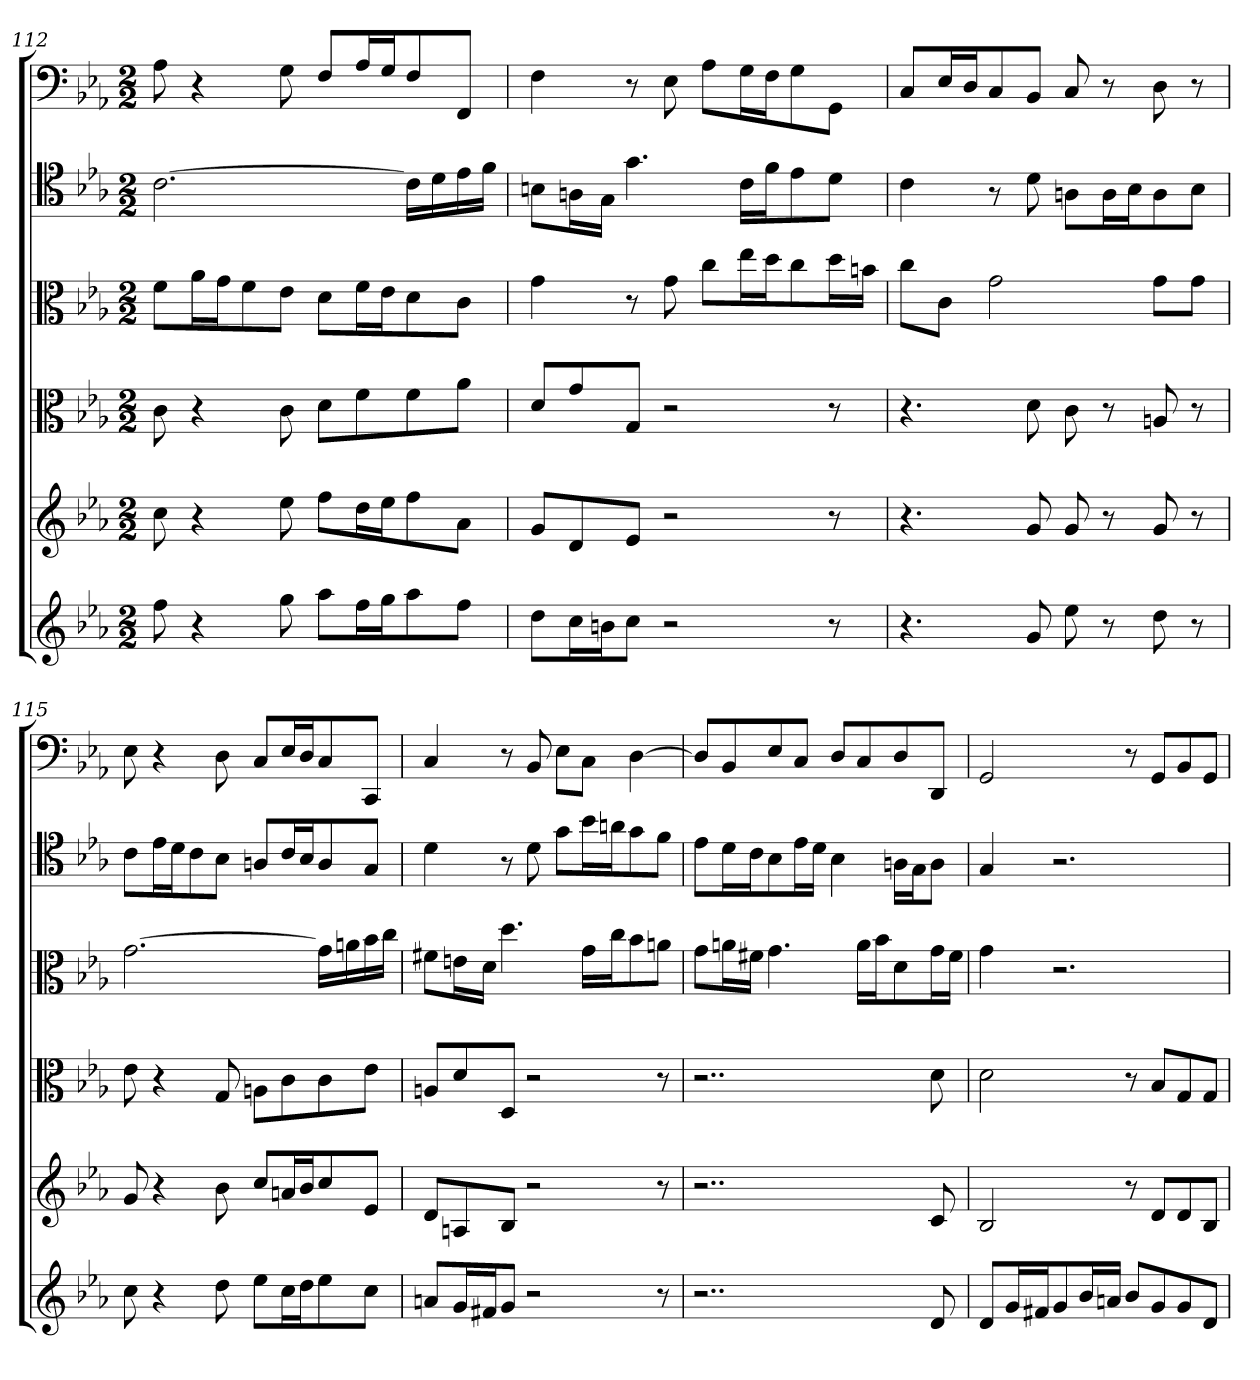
**kern	**kern	**kern	**kern	**kern	**kern
*part6	*part5	*part4	*part3	*part2	*part1
*staff6	*staff5	*staff4	*staff3	*staff2	*staff1
*	*	*clefC3	*clefC3	*clefC4	*clefF4
*k[b-e-a-]	*k[b-e-a-]	*k[b-e-a-]	*k[b-e-a-]	*k[b-e-a-]	*k[b-e-a-]
*E-:	*E-:	*E-:	*E-:	*E-:	*E-:
*M2/2	*M2/2	*M2/2	*M2/2	*M2/2	*M2/2
=112	=112	=112	=112	=112	=112
8ff	8cc	8c	8f\L	[2.c	8A-
4r	4r	4r	16a-\L	.	4r
.	.	.	16g\J	.	.
.	.	.	8f\	.	.
8gg	8ee-	8c	8e-\J	.	8G
8aa-L	8ffL	8d\L	8d\L	.	8F/L
16ffL	16ddL	8f\	16f\L	.	16A-/L
16ggJ	16ee-J	.	16e-\J	.	16G/J
8aa-	8ff	8f\	8d\	16c\LL]	8F/
.	.	.	.	16d\	.
8ffJ	8a-J	8a-\J	8c\J	16e-\	8FF/J
.	.	.	.	16f\JJ	.
=113	=113	=113	=113	=113	=113
8ddL	8gL	8d/L	4g	8Bn\L	4F
16ccL	8d	8g/	.	16An\L	.
16bnJ	.	.	.	16G\JJ	.
8ccJ	8e-J	8G/J	8r	4.g	8r
2r	2r	2r	8g	.	8E-
.	.	.	8cc\L	.	8A-\L
.	.	.	16ee-\L	16c\LL	16G\L
.	.	.	16dd\J	16f\J	16F\J
.	.	.	8cc\	8e-\	8G\
8r	8r	8r	16dd\L	8d\J	8GG\J
.	.	.	16bn\JJ	.	.
=114	=114	=114	=114	=114	=114
4.r	4.r	4.r	8cc\L	4c	8C/L
.	.	.	8c\J	.	16E-/L
.	.	.	.	.	16D/J
.	.	.	2g	8r	8C/
8g	8g	8d	.	8d	8BB-/J
8ee-	8g	8c	.	8An\L	8C
8r	8r	8r	.	16A\L	8r
.	.	.	.	16B-\J	.
8dd	8g	8An	8g\L	8A\	8D
8r	8r	8r	8g\J	8B-\J	8r
=115	=115	=115	=115	=115	=115
8cc	8g	8e-	[2.g	8c\L	8E-
4r	4r	4r	.	16e-\L	4r
.	.	.	.	16d\J	.
.	.	.	.	8c\	.
8dd	8b-	8G	.	8B-\J	8D
8ee-L	8ccL	8An\L	.	8An/L	8C/L
16ccL	16anL	8c\	.	16c/L	16E-/L
16ddJ	16b-J	.	.	16B-/J	16D/J
8ee-	8cc	8c\	16g\LL]	8A/	8C/
.	.	.	16an\	.	.
8ccJ	8e-J	8e-\J	16b-\	8G/J	8CC/J
.	.	.	16cc\JJ	.	.
=116	=116	=116	=116	=116	=116
8anL	8dL	8An/L	8f#X\L	4d	4C
16gL	8An	8d/	16en\L	.	.
16f#XJ	.	.	16d\JJ	.	.
8gJ	8B-J	8D/J	4.dd	8r	8r
2r	2r	2r	.	8d	8BB-
.	.	.	.	8g\L	8E-\L
.	.	.	16g\LL	16b-\L	8C\J
.	.	.	16cc\J	16an\J	.
.	.	.	8b-\	8g\	[4D
8r	8r	8r	8an\J	8f\J	.
=117	=117	=117	=117	=117	=117
2..r	2..r	2..r	8g\L	8e-\L	8D/L]
.	.	.	16an\L	16d\L	8BB-/
.	.	.	16f#X\JJ	16c\J	.
.	.	.	4.g	8B-\	8E-/
.	.	.	.	16e-\L	8C/J
.	.	.	.	16d\JJ	.
.	.	.	.	4B-	8D/L
.	.	.	16a\LL	.	8C/
.	.	.	16b-\J	.	.
.	.	.	8d\	16An\LL	8D/
.	.	.	.	16G\J	.
8d	8c	8d	16g\L	8A\J	8DD/J
.	.	.	16f#\JJ	.	.
=118	=118	=118	=118	=118	=118
8dL	2B-	2d	4g	4G	2GG
16gL	.	.	.	.	.
16f#XJ	.	.	.	.	.
8g	.	.	2.r	2.r	.
16b-L	.	.	.	.	.
16anJJ	.	.	.	.	.
8b-L	8r	8r	.	.	8r
8g	8dL	8B-/L	.	.	8GG/L
8g	8d	8G/	.	.	8BB-/
8dJ	8B-J	8G/J	.	.	8GG/J
=	=	=	=	=	=
*-	*-	*-	*-	*-	*-
